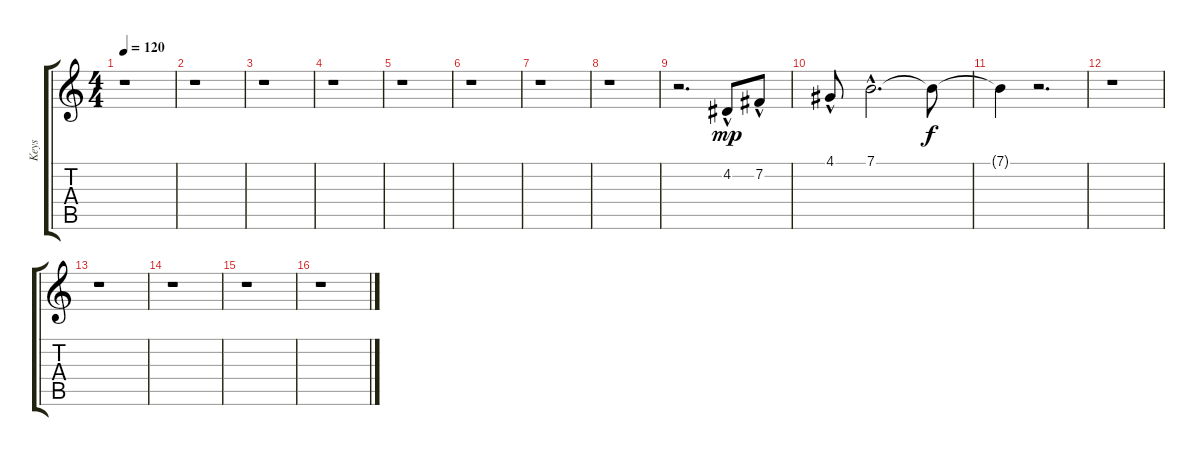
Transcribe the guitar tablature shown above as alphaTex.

\track ("Keys" "Keys") {instrument pad4choir}
\staff {score tabs}
\tuning (E4 B3 G3 D3 A2 E2) {hide}
\ts (4 4)
\tempo 120
\clef g2
\ks c
r.1{dy f} |
r.1 |
r.1 |
r.1 |
r.1 |
r.1 |
r.1 |
r.1 |
r.2{d} 4.2{hac}.8{dy mp balance 16 instrument brightacousticpiano} 7.2{hac}.8 |
4.1{hac}.8 7.1{hac}.2{d} 7.1{t}.8{dy f} |
7.1{t}.4 r.2{d} |
r.1 |
r.1 |
r.1 |
r.1 |
r.1
